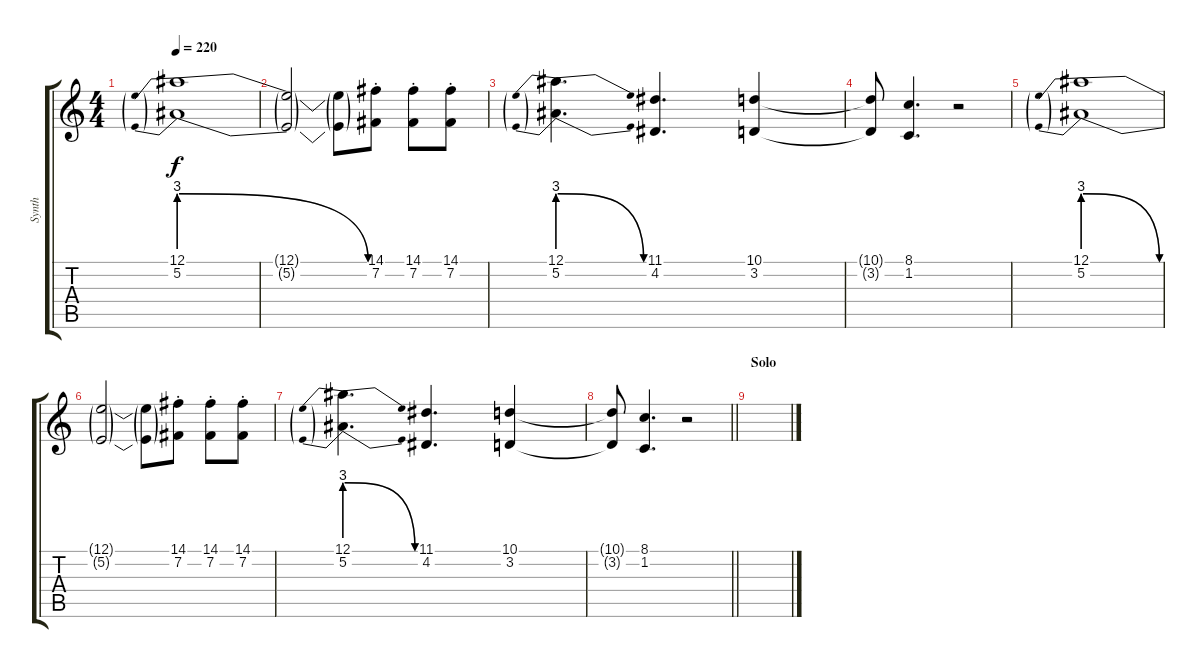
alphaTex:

\track ("Synth" "Synth") {instrument lead2sawtooth}
\staff {score tabs}
\tuning (E4 B3 G3 D3 A2 E2) {hide}
\ts (4 4)
\tempo 220
\clef g2
\ks c
(12.1{be (prebendrelease 0 12 60 0)} 5.2{be (prebendrelease 0 12 60 0)}).1{dy f} |
(12.1{t} 5.2{t}).2 (12.1{t} 5.2{t}).8 (14.1{st} 7.2{st}).8 (14.1{st} 7.2{st}).8 (14.1{st} 7.2{st}).8 |
(12.1{be (prebendrelease 0 12 60 0)} 5.2{be (prebendrelease 0 12 60 0)}).4{d} (11.1 4.2).4{d} (10.1 3.2).4 |
(10.1{t} 3.2{t}).8 (8.1 1.2).4{d} r.2 |
(12.1{be (prebendrelease 0 12 60 0)} 5.2{be (prebendrelease 0 12 60 0)}).1 |
(12.1{t} 5.2{t}).2 (12.1{t} 5.2{t}).8 (14.1{st} 7.2{st}).8 (14.1{st} 7.2{st}).8 (14.1{st} 7.2{st}).8 |
(12.1{be (prebendrelease 0 12 60 0)} 5.2{be (prebendrelease 0 12 60 0)}).4{d} (11.1 4.2).4{d} (10.1 3.2).4 |
\barLineRight lightlight
(10.1{t} 3.2{t}).8 (8.1 1.2).4{d} r.2 |
\section ("" "Solo")
